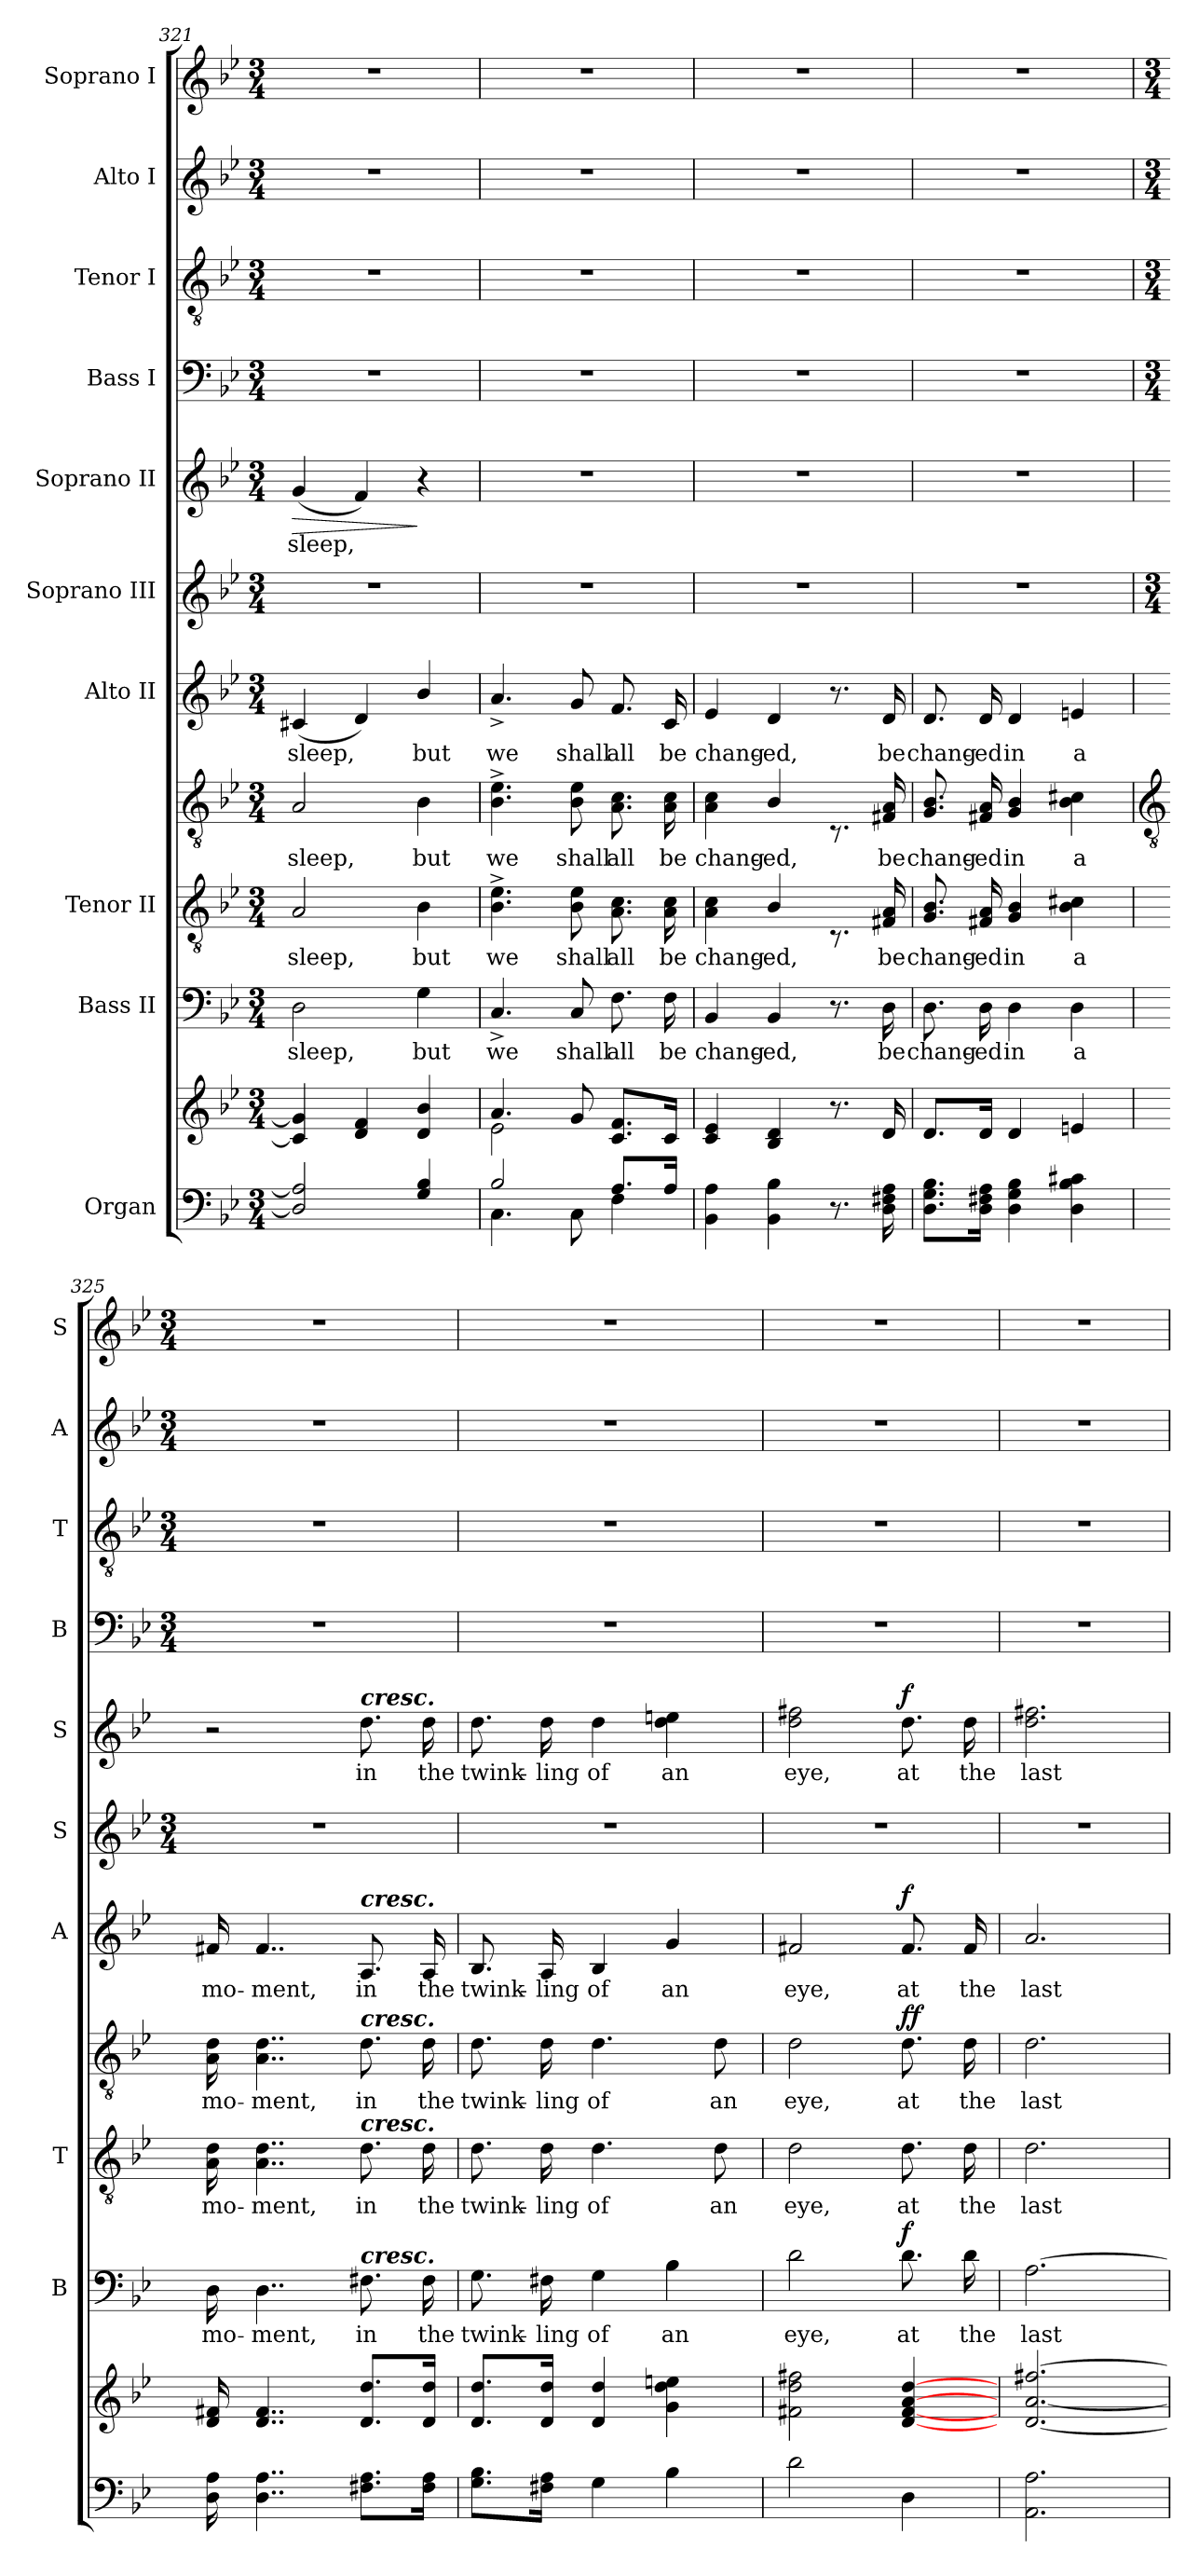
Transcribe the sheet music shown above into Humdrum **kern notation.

**kern	**kern	**kern	**text	**dynam	**kern	**text	**kern	**text	**dynam	**kern	**text	**dynam	**kern	**kern	**text	**dynam	**kern	**kern	**kern	**kern
*part10	*part10	*part9	*part9	*part9	*part8	*part8	*part8	*part8	*part8	*part7	*part7	*part7	*part6	*part5	*part5	*part5	*part4	*part3	*part2	*part1
*staff12	*staff11	*staff10	*staff10	*staff10	*staff9	*staff9	*staff8	*staff8	*staff8/9	*staff7	*staff7	*staff7	*staff6	*staff5	*staff5	*staff5	*staff4	*staff3	*staff2	*staff1
*I"Organ	*	*I"Bass II	*	*	*I"Tenor II	*	*	*	*	*I"Alto II	*	*	*I"Soprano III	*I"Soprano II	*	*	*I"Bass I	*I"Tenor I	*I"Alto I	*I"Soprano I
*	*	*I'B	*	*	*I'T	*	*	*	*	*I'A	*	*	*I'S	*I'S	*	*	*I'B	*I'T	*I'A	*I'S
*clefF4	*clefG2	*clefF4	*	*	*clefGv2	*	*clefGv2	*	*	*clefG2	*	*	*clefG2	*clefG2	*	*	*clefF4	*clefGv2	*clefG2	*clefG2
*k[b-e-]	*k[b-e-]	*k[b-e-]	*	*	*k[b-e-]	*	*k[b-e-]	*	*	*k[b-e-]	*	*	*k[b-e-]	*k[b-e-]	*	*	*k[b-e-]	*k[b-e-]	*k[b-e-]	*k[b-e-]
*B-:	*B-:	*B-:	*	*	*B-:	*	*B-:	*	*	*B-:	*	*	*B-:	*B-:	*	*	*B-:	*B-:	*B-:	*B-:
*M3/4	*M3/4	*M3/4	*	*	*M3/4	*	*M3/4	*	*	*M3/4	*	*	*M3/4	*M3/4	*	*	*M3/4	*M3/4	*M3/4	*M3/4
=321	=321	=321	=321	=321	=321	=321	=321	=321	=321	=321	=321	=321	=321	=321	=321	=321	=321	=321	=321	=321
*^	*^	*	*	*	*	*	*	*	*	*	*	*	*	*	*	*	*	*	*	*
!	!	!	!	!	!LO:LY:b	!	!	!LO:LY:b	!	!LO:LY:b	!	!	!LO:LY:b	!	!	!	!LO:LY:b	!LO:HP:b	!	!	!	!
2D] 2A]	2.ryy	4c#/] 4g/]	2.ryy	2D	sleep,	.	2A	sleep,	2A	sleep,	.	(<4c#X	sleep,	.	2.r	(<4g	sleep,	>	2.r	2.r	2.r	2.r
.	.	4d/ 4f/	.	.	.	.	.	.	.	.	.	4d)	.	.	.	4f)	.	.	.	.	.	.
!	!	!	!	!	!LO:LY:b	!	!	!LO:LY:b	!	!LO:LY:b	!	!	!LO:LY:b	!	!	!	!	!	!	!	!	!
4G 4B-	.	4d/ 4b-/	.	4G	but	.	4B-	but	4B-	but	.	4b-/	but	.	.	4r	.	]	.	.	.	.
=322	=322	=322	=322	=322	=322	=322	=322	=322	=322	=322	=322	=322	=322	=322	=322	=322	=322	=322	=322	=322	=322	=322
!	!	!	!	!	!LO:LY:b	!	!	!LO:LY:b	!	!LO:LY:b	!	!	!LO:LY:b	!	!	!LO:N:vis=1	!	!	!	!	!	!
2B-/	4.C\	4.a/	2e-\	4.C^	we	.	4.B-^ 4.e-^	we	4.B-^ 4.e-^	we	.	4.a^	we	.	2.r	2.r	.	.	2.r	2.r	2.r	2.r
!	!	!	!	!	!LO:LY:b	!	!	!LO:LY:b	!	!LO:LY:b	!	!	!LO:LY:b	!	!	!	!	!	!	!	!	!
.	8C\	8g/	.	8C	shall	.	8B- 8e-	shall	8B- 8e-	shall	.	8g	shall	.	.	.	.	.	.	.	.	.
!	!	!	!	!	!LO:LY:b	!	!	!LO:LY:b	!	!LO:LY:b	!	!	!LO:LY:b	!	!	!	!	!	!	!	!	!
8.A/L	4F\	8.c/ 8.f/L	4ryy	8.F	all	.	8.A 8.c	all	8.A 8.c	all	.	8.f	all	.	.	.	.	.	.	.	.	.
!	!	!	!	!	!LO:LY:b	!	!	!LO:LY:b	!	!LO:LY:b	!	!	!LO:LY:b	!	!	!	!	!	!	!	!	!
16A/J	.	16c/J	.	16F	be	.	16A 16c	be	16A 16c	be	.	16c	be	.	.	.	.	.	.	.	.	.
=323	=323	=323	=323	=323	=323	=323	=323	=323	=323	=323	=323	=323	=323	=323	=323	=323	=323	=323	=323	=323	=323	=323
!	!	!	!	!	!LO:LY:b	!	!	!LO:LY:b	!	!LO:LY:b	!	!	!LO:LY:b	!	!	!LO:N:vis=1	!	!	!	!	!	!
4BB- 4A	2ryy	4c/ 4e-/	2ryy	4BB-	chang-	.	4A 4c	chang-	4A 4c	chang-	.	4e-	chang-	.	2.r	2.r	.	.	2.r	2.r	2.r	2.r
!	!	!	!	!	!LO:LY:b	!	!	!LO:LY:b	!	!LO:LY:b	!	!	!LO:LY:b	!	!	!	!	!	!	!	!	!
4BB- 4B-	.	4B-/ 4d/	.	4BB-	-ed,	.	4B-/	-ed,	4B-/	-ed,	.	4d	-ed,	.	.	.	.	.	.	.	.	.
8.r	8.ryy	8.r	8.ryy	8.r	.	.	8.rBB	.	8.rBB	.	.	8.r	.	.	.	.	.	.	.	.	.	.
!	!	!	!	!	!LO:LY:b	!	!	!LO:LY:b	!	!LO:LY:b	!	!	!LO:LY:b	!	!	!	!	!	!	!	!	!
16D\ 16F#X\ 16A\	16ryy	16d/	16ryy	16D	be	.	16F#X 16A	be	16F#X 16A	be	.	16d	be	.	.	.	.	.	.	.	.	.
=324	=324	=324	=324	=324	=324	=324	=324	=324	=324	=324	=324	=324	=324	=324	=324	=324	=324	=324	=324	=324	=324	=324
!	!	!	!	!	!LO:LY:b	!	!	!LO:LY:b	!	!LO:LY:b	!	!	!LO:LY:b	!	!	!LO:N:vis=1	!	!	!	!	!	!
8.D\ 8.G\ 8.B-\L	2ryy	8.d/L	2ryy	8.D	chang-	.	8.G/ 8.B-/	chang-	8.G/ 8.B-/	chang-	.	8.d	chang-	.	2.r	2.r	.	.	2.r	2.r	2.r	2.r
!	!	!	!	!	!LO:LY:b	!	!	!LO:LY:b	!	!LO:LY:b	!	!	!LO:LY:b	!	!	!	!	!	!	!	!	!
16D\ 16F#X\ 16A\J	.	16d/J	.	16D	-ed	.	16F#X 16A	-ed	16F#X 16A	-ed	.	16d	-ed	.	.	.	.	.	.	.	.	.
!	!	!	!	!	!LO:LY:b	!	!	!LO:LY:b	!	!LO:LY:b	!	!	!LO:LY:b	!	!	!	!	!	!	!	!	!
4D\ 4G\ 4B-\	.	4d/	.	4D	in	.	4G 4B-	in	4G 4B-	in	.	4d	in	.	.	.	.	.	.	.	.	.
!	!	!	!	!	!LO:LY:b	!	!	!LO:LY:b	!	!LO:LY:b	!	!	!LO:LY:b	!	!	!	!	!	!	!	!	!
4D\ 4B-\ 4c#X\	4ryy	4en/	4ryy	4D	a	.	4B- 4c#X	a	4B- 4c#X	a	.	4en	a	.	.	.	.	.	.	.	.	.
*v	*v	*	*	*	*	*	*	*	*	*	*	*	*	*	*	*	*	*	*	*	*	*
*	*v	*v	*	*	*	*	*	*	*	*	*	*	*	*	*	*	*	*	*	*	*
!!LO:LB:g=z
=325	=325	=325	=325	=325	=325	=325	=325	=325	=325	=325	=325	=325	=325	=325	=325	=325	=325	=325	=325	=325
*	*	*	*	*	*	*	*clefGv2	*	*	*	*	*	*	*	*	*	*	*	*	*
*	*	*	*	*	*	*	*	*	*	*	*	*	*M3/4	*	*	*	*M3/4	*M3/4	*M3/4	*M3/4
*^	*^	*	*	*	*	*	*	*	*	*	*	*	*	*	*	*	*	*	*	*
!	!	!	!	!	!LO:LY:b	!	!	!LO:LY:b	!	!LO:LY:b	!	!	!LO:LY:b	!	!	!	!	!	!	!	!	!
*v	*v	*	*	*	*	*	*	*	*	*	*	*	*	*	*	*	*	*	*	*	*	*
*	*v	*v	*	*	*	*	*	*	*	*	*	*	*	*	*	*	*	*	*	*	*
16D\ 16A\	16d 16f#X	16D	mo-	.	16A 16d	mo-	16A 16d	mo-	.	16f#X	mo-	.	2.r	2r	.	.	2.r	2.r	2.r	2.r
!	!	!	!LO:LY:b	!	!	!LO:LY:b	!	!LO:LY:b	!	!	!LO:LY:b	!	!	!	!	!	!	!	!	!
4..D\ 4..A\	4..d 4..f#	4..D	-ment,	.	4..A 4..d	-ment,	4..A 4..d	-ment,	.	4..f#	-ment,	.	.	.	.	.	.	.	.	.
!	!	!	!	!	!	!	!	!	!	!	!	!	!	!LO:TX:a:Bi:t=cresc.	!	!	!	!	!	!
!	!	!	!	!	!	!	!	!	!	!LO:TX:a:Bi:t=cresc.	!	!	!	!	!	!	!	!	!	!
!	!	!	!	!	!	!	!LO:TX:a:Bi:t=cresc.	!	!	!	!	!	!	!	!	!	!	!	!	!
!	!	!	!	!	!LO:TX:a:Bi:t=cresc.	!	!	!	!	!	!	!	!	!	!	!	!	!	!	!
!	!	!LO:TX:a:Bi:t=cresc.	!	!	!	!	!	!	!	!	!	!	!	!	!	!	!	!	!	!
!	!	!	!LO:LY:b	!	!	!LO:LY:b	!	!LO:LY:b	!	!	!LO:LY:b	!	!	!	!LO:LY:b	!	!	!	!	!
8.F#X\ 8.A\L	8.d 8.ddL	8.F#X	in	.	8.d\	in	8.d\	in	.	8.A	in	.	.	8.dd	in	.	.	.	.	.
!	!	!	!LO:LY:b	!	!	!LO:LY:b	!	!LO:LY:b	!	!	!LO:LY:b	!	!	!	!LO:LY:b	!	!	!	!	!
16F#\ 16A\J	16d 16ddJ	16F#	the	.	16d\	the	16d\	the	.	16A	the	.	.	16dd	the	.	.	.	.	.
=326	=326	=326	=326	=326	=326	=326	=326	=326	=326	=326	=326	=326	=326	=326	=326	=326	=326	=326	=326	=326
!	!	!	!LO:LY:b	!	!	!LO:LY:b	!	!LO:LY:b	!	!	!LO:LY:b	!	!	!	!LO:LY:b	!	!	!	!	!
8.G\ 8.B-\L	8.d 8.ddL	8.G	twink-	.	8.d\	twink-	8.d\	twink-	.	8.B-	twink-	.	2.r	8.dd	twink-	.	2.r	2.r	2.r	2.r
!	!	!	!LO:LY:b	!	!	!LO:LY:b	!	!LO:LY:b	!	!	!LO:LY:b	!	!	!	!LO:LY:b	!	!	!	!	!
16F#X\ 16A\J	16d 16ddJ	16F#X	-ling	.	16d\	-ling	16d\	-ling	.	16A	-ling	.	.	16dd	-ling	.	.	.	.	.
!	!	!	!LO:LY:b	!	!	!LO:LY:b	!	!LO:LY:b	!	!	!LO:LY:b	!	!	!	!LO:LY:b	!	!	!	!	!
4G\	4d 4dd	4G	of	.	4.d\	of	4.d\	of	.	4B-	of	.	.	4dd	of	.	.	.	.	.
!	!	!	!LO:LY:b	!	!	!	!	!	!	!	!LO:LY:b	!	!	!	!LO:LY:b	!	!	!	!	!
4B-\	4g 4dd 4een	4B-	an	.	.	.	.	.	.	4g	an	.	.	4dd 4een	an	.	.	.	.	.
!	!	!	!	!	!	!LO:LY:b	!	!LO:LY:b	!	!	!	!	!	!	!	!	!	!	!	!
.	.	.	.	.	8d\	an	8d\	an	.	.	.	.	.	.	.	.	.	.	.	.
=327	=327	=327	=327	=327	=327	=327	=327	=327	=327	=327	=327	=327	=327	=327	=327	=327	=327	=327	=327	=327
!	!	!	!LO:LY:b	!	!	!LO:LY:b	!	!LO:LY:b	!	!	!LO:LY:b	!	!	!	!LO:LY:b	!	!	!	!	!
2d\	2f#X 2dd 2ff#X	2d	eye,	.	2d\	eye,	2d\	eye,	.	2f#X	eye,	.	2.r	2dd 2ff#X	eye,	.	2.r	2.r	2.r	2.r
!	!	!	!LO:LY:b	!LO:DY:b	!	!LO:LY:b	!	!LO:LY:b	!LO:DY:b=2	!	!LO:LY:b	!	!	!	!LO:LY:b	!	!	!	!	!
!	!	!	!	!	!	!	!	!	!LO:DY:n=1:b	!	!	!LO:DY:b	!	!	!	!LO:DY:b	!	!	!	!
4D\	[4d [4f# [4a [4dd	8.d	at	f	8.d\	at	8.d\	at	f f	8.f#	at	f	.	8.dd	at	f	.	.	.	.
!	!	!	!LO:LY:b	!	!	!LO:LY:b	!	!LO:LY:b	!	!	!LO:LY:b	!	!	!	!LO:LY:b	!	!	!	!	!
.	.	16d	the	.	16d\	the	16d\	the	.	16f#	the	.	.	16dd	the	.	.	.	.	.
=328	=328	=328	=328	=328	=328	=328	=328	=328	=328	=328	=328	=328	=328	=328	=328	=328	=328	=328	=328	=328
!	!	!	!LO:LY:b	!	!	!LO:LY:b	!	!LO:LY:b	!	!	!LO:LY:b	!	!	!	!LO:LY:b	!	!	!	!	!
2.AA\ 2.A\	[2.d [2.a [2.ff#X	[2.A	last	.	2.d	last	2.d	last	.	2.a	last	.	2.r	2.dd 2.ff#X	last	.	2.r	2.r	2.r	2.r
=	=	=	=	=	=	=	=	=	=	=	=	=	=	=	=	=	=	=	=	=
*-	*-	*-	*-	*-	*-	*-	*-	*-	*-	*-	*-	*-	*-	*-	*-	*-	*-	*-	*-	*-
